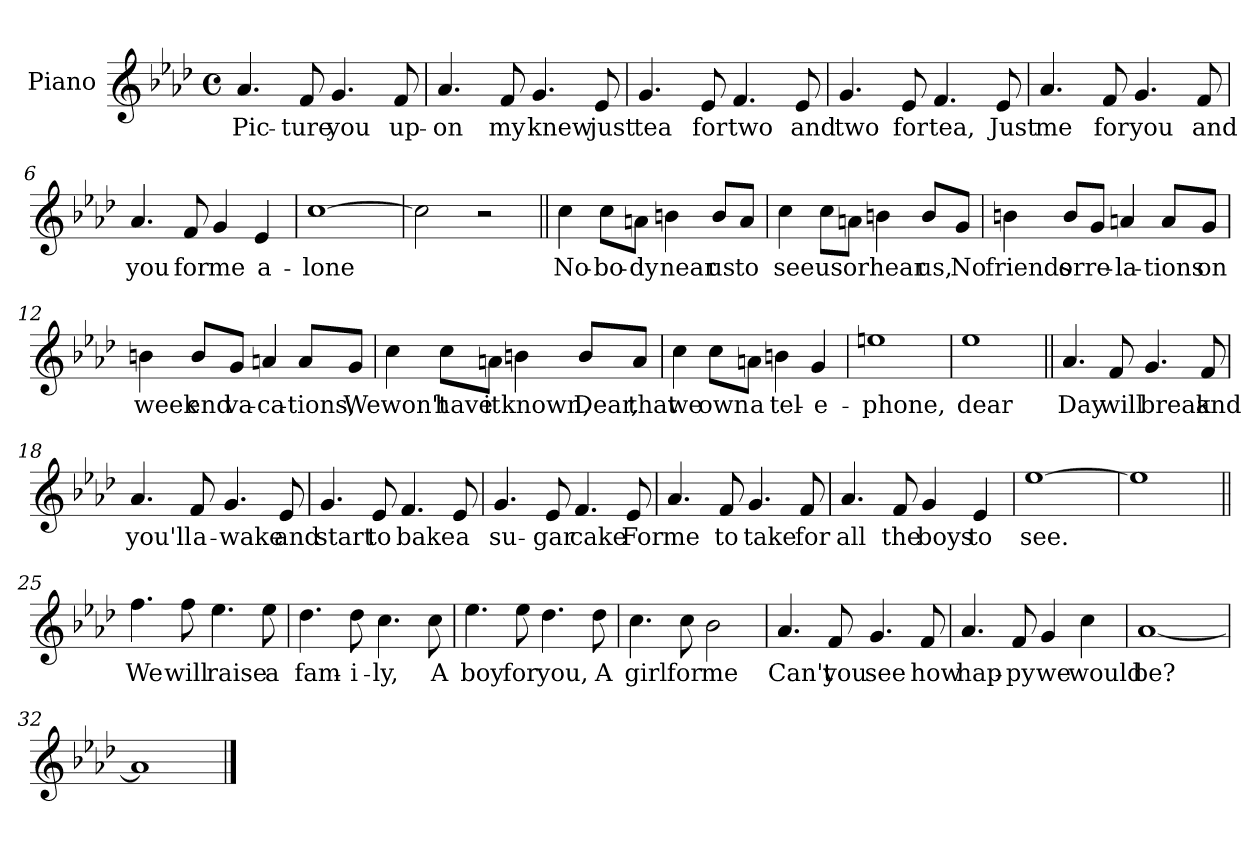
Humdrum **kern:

**kern	**text
*part1	*part1
*staff1	*staff1
*I"Piano	*
*I'Pno	*
*clefG2	*
*k[b-e-a-d-]	*
*A-:	*
*M4/4	*
*met(c)	*
=1	=1
4.a-/	Pic-
8f/	-ture
4.g/	you
8f/	up-
=2	=2
4.a-/	-on
8f/	my
4.g/	knew
8e-/	just
=3	=3
4.g/	tea
8e-/	for
4.f/	two
8e-/	and
=4	=4
4.g/	two
8e-/	for
4.f/	tea,
8e-/	Just
!!LO:LB:g=z
=5	=5
4.a-/	me
8f/	for
4.g/	you
8f/	and
=6	=6
4.a-/	you
8f/	for
4g/	me
4e-/	a-
=7	=7
[1cc	-lone
=8	=8
2cc\]	.
2r	.
!!LO:LB:g=z
=9||	=9||
4cc\	No-
8cc\L	-bo-
8an\J	-dy
4bn\	near
8b/L	us
8a/J	to
=10	=10
4cc\	see
8cc\L	us
8an\J	or
4bn\	hear
8b/L	us,
8g/J	No
=11	=11
4bn\	friends
8b/L	or
8g/J	re-
4an/	-la-
8a/L	-tions
8g/J	on
=12	=12
4bn\	week
8b/L	end
8g/J	va-
4an/	-ca-
8a/L	-tions,
8g/J	We
!!LO:LB:g=z
=13	=13
4cc\	won't
8cc\L	have
8an\J	it
4bn\	known,
8b/L	Dear,
8a/J	that
=14	=14
4cc\	we
8cc\L	own
8an\J	a
4bn\	tel-
4g/	-e-
=15	=15
1een	-phone,
=16	=16
1ee-	dear
!!LO:LB:g=z
=17||	=17||
4.a-/	Day
8f/	will
4.g/	break
8f/	and
=18	=18
4.a-/	you'll
8f/	a-
4.g/	-wake
8e-/	and
=19	=19
4.g/	start
8e-/	to
4.f/	bake
8e-/	a
=20	=20
4.g/	su-
8e-/	-gar
4.f/	cake
8e-/	For
!!LO:LB:g=z
=21	=21
4.a-/	me
8f/	to
4.g/	take
8f/	for
=22	=22
4.a-/	all
8f/	the
4g/	boys
4e-/	to
=23	=23
[1ee-	see.
=24	=24
1ee-]	.
!!LO:LB:g=z
=25||	=25||
4.ff\	We
8ff\	will
4.ee-\	raise
8ee-\	a
=26	=26
4.dd-\	fam-
8dd-\	-i-
4.cc\	ly,
8cc\	A
=27	=27
4.ee-\	boy
8ee-\	for
4.dd-\	you,
8dd-\	A
=28	=28
4.cc\	girl
8cc\	for
2b-\	me
!!LO:LB:g=z
=29	=29
4.a-/	Can't
8f/	you
4.g/	see
8f/	how
=30	=30
4.a-/	hap-
8f/	-py
4g/	we
4cc\	would
=31	=31
[1a-	be?
=32	=32
1a-]	.
==	==
*-	*-
